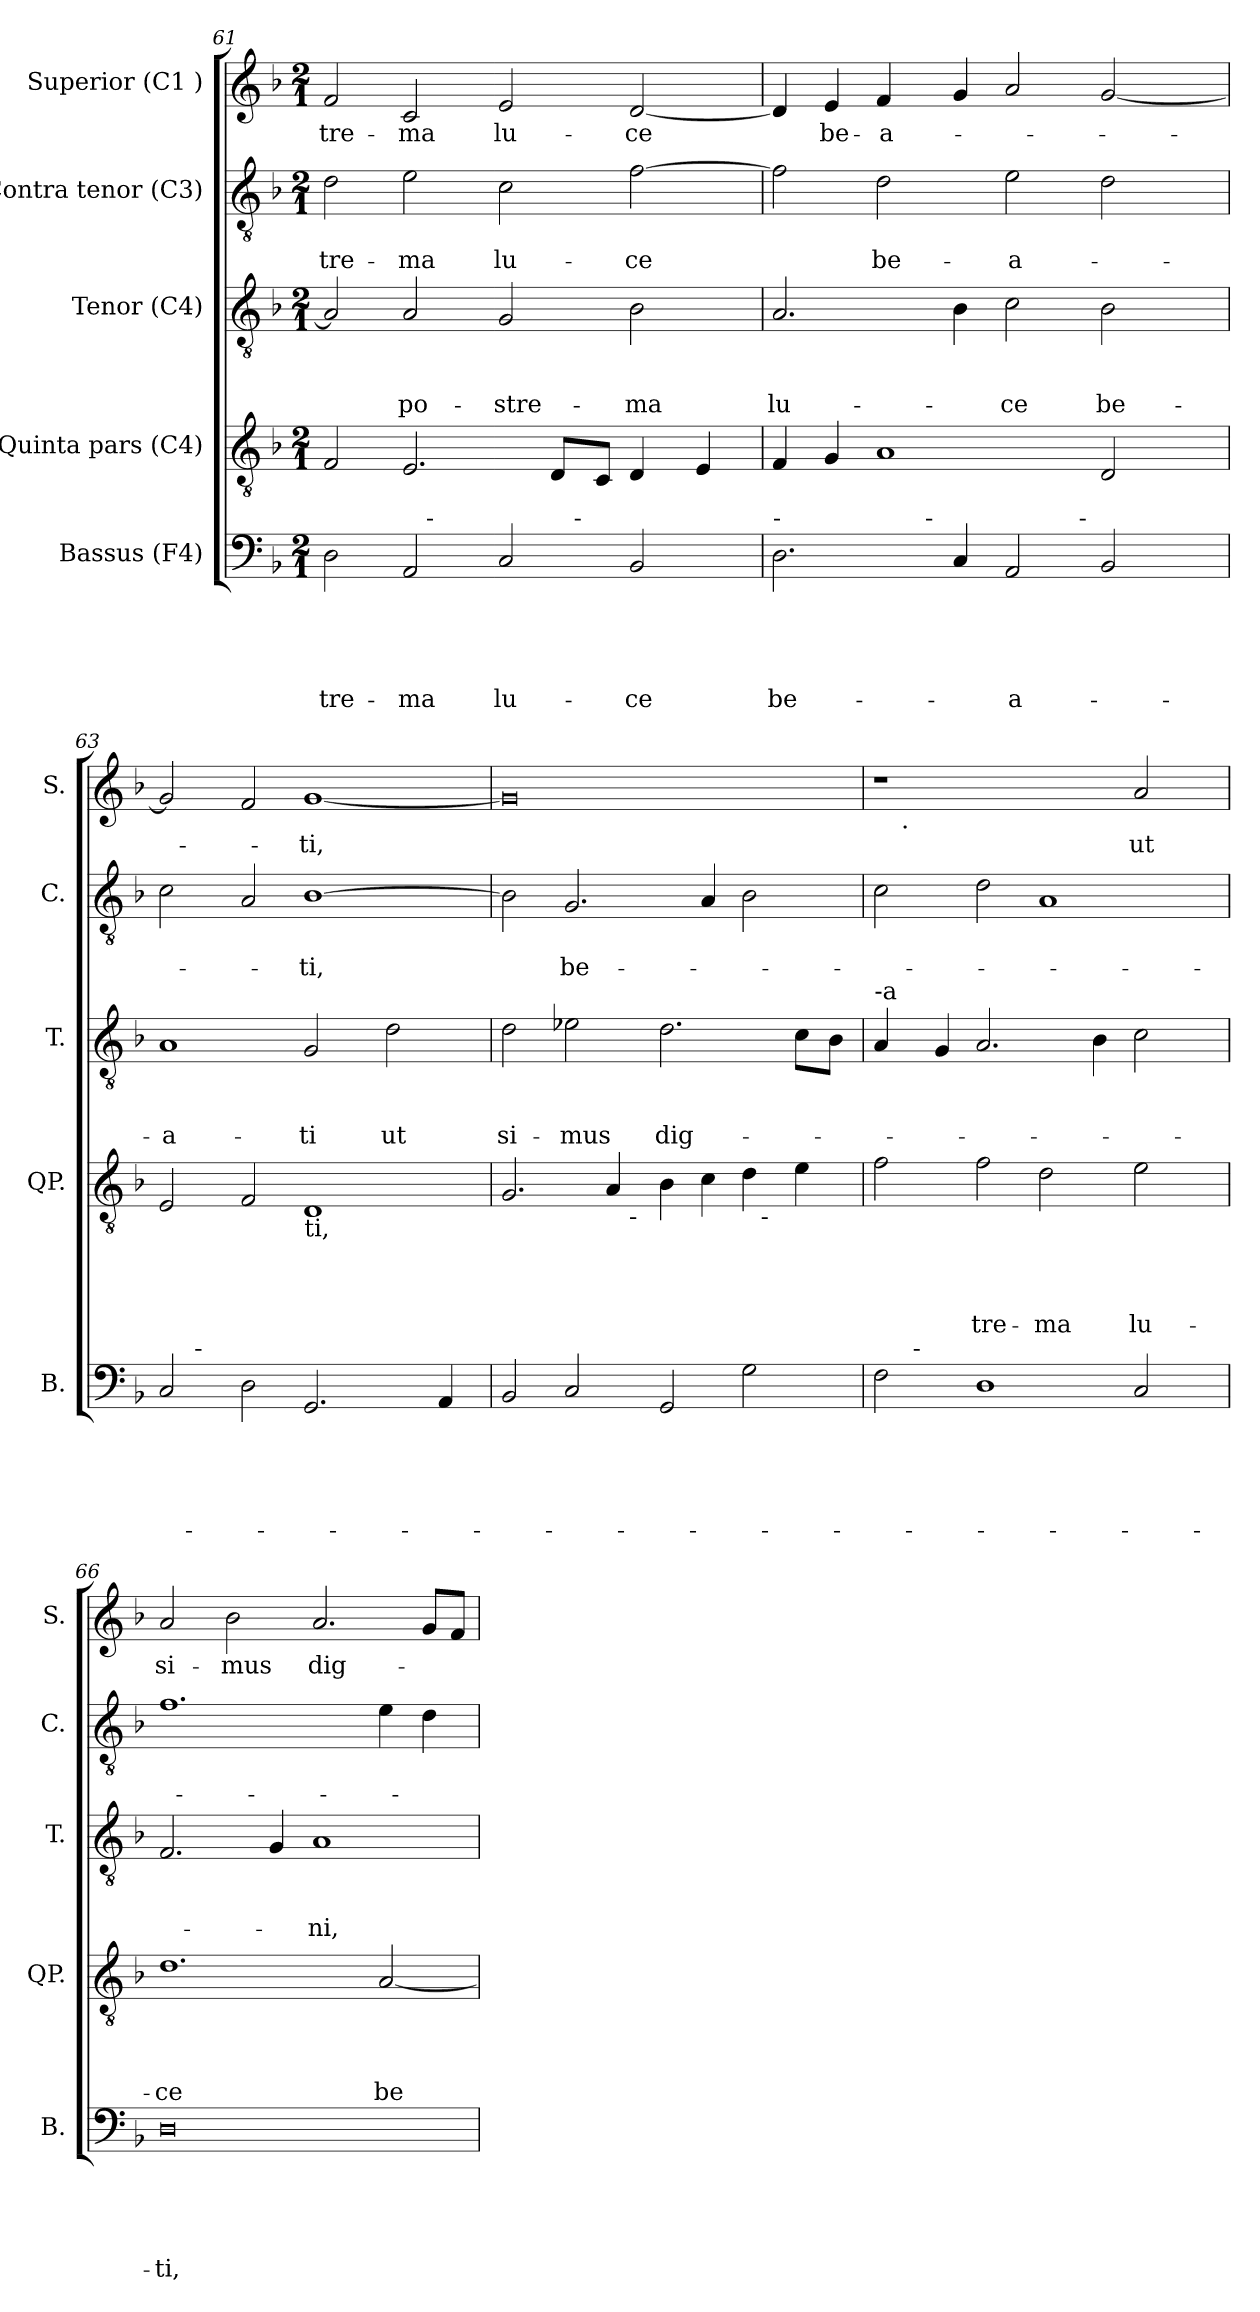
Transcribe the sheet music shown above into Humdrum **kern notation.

**kern	**text	**text	**text	**text	**text	**kern	**text	**text	**text	**text	**kern	**text	**text	**text	**kern	**text	**text	**kern	**text
*part5	*part5	*part5	*part5	*part5	*part5	*part4	*part4	*part4	*part4	*part4	*part3	*part3	*part3	*part3	*part2	*part2	*part2	*part1	*part1
*staff5	*staff5	*staff5	*staff5	*staff5	*staff5	*staff4	*staff4	*staff4	*staff4	*staff4	*staff3	*staff3	*staff3	*staff3	*staff2	*staff2	*staff2	*staff1	*staff1
*I"Bassus (F4)	*	*	*	*	*	*I"Quinta pars (C4)	*	*	*	*	*I"Tenor (C4)	*	*	*	*I"Contra tenor (C3)	*	*	*I"Superior (C1 )	*
*I'B.	*	*	*	*	*	*I'QP.	*	*	*	*	*I'T.	*	*	*	*I'C.	*	*	*I'S.	*
!!LO:LB:g=z
*clefF4	*	*	*	*	*	*clefGv2	*	*	*	*	*clefGv2	*	*	*	*clefGv2	*	*	*clefG2	*
*k[b-]	*	*	*	*	*	*k[b-]	*	*	*	*	*k[b-]	*	*	*	*k[b-]	*	*	*k[b-]	*
*F:	*	*	*	*	*	*F:	*	*	*	*	*F:	*	*	*	*F:	*	*	*F:	*
*M2/1	*	*	*	*	*	*M2/1	*	*	*	*	*M2/1	*	*	*	*M2/1	*	*	*M2/1	*
=61	=61	=61	=61	=61	=61	=61	=61	=61	=61	=61	=61	=61	=61	=61	=61	=61	=61	=61	=61
!	!	!	!	!	!LO:LY:b	!	!	!	!	!	!	!	!	!	!	!	!LO:LY:b	!	!LO:LY:b
*^	*	*	*	*	*	*	*	*	*	*	*	*	*	*	*	*	*	*	*
*	*^	*	*	*	*	*	*	*	*	*	*	*	*	*	*	*	*	*	*	*
2D\	2ryy	1ryy	.	.	.	.	-tre-	2F/	.	.	.	.	2A/]	.	.	.	2d\	.	-tre-	2f/	-tre-
!	!	!	!	!	!	!	!LO:LY:b	!	!	!	!	!	!	!	!	!LO:LY:b	!	!	!LO:LY:b	!	!LO:LY:b
2AA/	16ryy	.	.	.	.	.	-ma	2.E/	.	.	.	.	2A/	.	.	po-	2e\	.	-ma	2c/	-ma
!	!LO:TX:a:t=-	!	!	!	!	!	!	!	!	!	!	!	!	!	!	!	!	!	!	!	!
.	1ryy	.	.	.	.	.	.	.	.	.	.	.	.	.	.	.	.	.	.	.	.
!	!	!	!	!	!	!	!LO:LY:b	!	!	!	!	!	!	!	!	!LO:LY:b	!	!	!LO:LY:b	!	!LO:LY:b
2C/	.	4ryy	.	.	.	.	lu-	.	.	.	.	.	2G/	.	.	-stre-	2c\	.	lu-	2e/	lu-
.	.	16ryy	.	.	.	.	.	8D/L	.	.	.	.	.	.	.	.	.	.	.	.	.
!	!	!LO:TX:a:t=-	!	!	!	!	!	!	!	!	!	!	!	!	!	!	!	!	!	!	!
.	.	2ryy	.	.	.	.	.	.	.	.	.	.	.	.	.	.	.	.	.	.	.
.	.	.	.	.	.	.	.	8C/J	.	.	.	.	.	.	.	.	.	.	.	.	.
!	!	!	!	!	!	!	!LO:LY:b	!	!	!	!	!	!	!	!	!LO:LY:b	!	!	!LO:LY:b	!	!LO:LY:b
2BB-/	.	.	.	.	.	.	-ce	4D/	.	.	.	.	2B-\	.	.	-ma	[>2f\	.	-ce	[<2d/	-ce
.	4..ryy	.	.	.	.	.	.	.	.	.	.	.	.	.	.	.	.	.	.	.	.
.	.	.	.	.	.	.	.	4E/	.	.	.	.	.	.	.	.	.	.	.	.	.
.	.	8.ryy	.	.	.	.	.	.	.	.	.	.	.	.	.	.	.	.	.	.	.
=62	=62	=62	=62	=62	=62	=62	=62	=62	=62	=62	=62	=62	=62	=62	=62	=62	=62	=62	=62	=62	=62
!LO:TX:a:t=-	!	!	!	!	!	!	!	!	!	!	!	!	!	!	!	!	!	!	!	!	!
!	!	!	!	!	!	!	!LO:LY:b	!	!	!	!	!	!	!	!	!LO:LY:b	!	!	!	!	!
2.D\	2ryy	1ryy	.	.	.	.	be-	4F/	.	.	.	.	2.A/	.	.	lu-	2f\]	.	.	4d/]	.
!	!	!	!	!	!	!	!	!	!	!	!	!	!	!	!	!	!	!	!	!	!LO:LY:b
.	.	.	.	.	.	.	.	4G/	.	.	.	.	.	.	.	.	.	.	.	4e/	be-
!	!	!	!	!	!	!	!	!	!	!	!	!	!	!	!	!	!	!	!LO:LY:b	!	!LO:LY:b:rj
.	8ryy	.	.	.	.	.	.	1A	.	.	.	.	.	.	.	.	2d\	.	be-	4f/	-a-
.	32ryy	.	.	.	.	.	.	.	.	.	.	.	.	.	.	.	.	.	.	.	.
!	!LO:TX:a:t=-	!	!	!	!	!	!	!	!	!	!	!	!	!	!	!	!	!	!	!	!
.	1ryy	.	.	.	.	.	.	.	.	.	.	.	.	.	.	.	.	.	.	.	.
4C/	.	.	.	.	.	.	.	.	.	.	.	.	4B-\	.	.	.	.	.	.	4g/	.
!	!	!	!	!	!	!	!LO:LY:b	!	!	!	!	!	!	!	!	!LO:LY:b	!	!	!LO:LY:b	!	!
2AA/	.	4..ryy	.	.	.	.	-a-	.	.	.	.	.	2c\	.	.	-ce	2e\	.	-a-	2a/	.
!	!	!LO:TX:a:t=-	!	!	!	!	!	!	!	!	!	!	!	!	!	!	!	!	!	!	!
.	.	2ryy	.	.	.	.	.	.	.	.	.	.	.	.	.	.	.	.	.	.	.
!	!	!	!	!	!	!	!	!	!	!	!	!	!	!	!	!LO:LY:b	!	!	!	!	!
2BB-/	.	.	.	.	.	.	.	2D/	.	.	.	.	2B-\	.	.	be-	2d\	.	.	[<2g/	.
.	4ryy	.	.	.	.	.	.	.	.	.	.	.	.	.	.	.	.	.	.	.	.
.	16.ryy	.	.	.	.	.	.	.	.	.	.	.	.	.	.	.	.	.	.	.	.
.	.	16ryy	.	.	.	.	.	.	.	.	.	.	.	.	.	.	.	.	.	.	.
=63	=63	=63	=63	=63	=63	=63	=63	=63	=63	=63	=63	=63	=63	=63	=63	=63	=63	=63	=63	=63	=63
!	!	!	!	!	!	!	!	!	!	!	!	!	!	!	!	!LO:LY:b:rj	!	!	!	!	!
*	*v	*v	*	*	*	*	*	*	*	*	*	*	*	*	*	*	*	*	*	*	*
2C/	8.ryy	.	.	.	.	.	2E/	.	.	.	.	1A	.	.	-a-	2c\	.	.	2g/]	.
!	!LO:TX:a:t=-	!	!	!	!	!	!	!	!	!	!	!	!	!	!	!	!	!	!	!
.	1ryy	.	.	.	.	.	.	.	.	.	.	.	.	.	.	.	.	.	.	.
2D\	.	.	.	.	.	.	2F/	.	.	.	.	.	.	.	.	2A/	.	.	2f/	.
!	!	!	!	!	!	!	!LO:TX:b:t=ti,	!	!	!	!	!	!	!	!	!	!	!	!	!
!	!	!	!	!	!	!	!	!	!	!	!	!	!	!	!LO:LY:b	!	!	!LO:LY:b	!	!LO:LY:b
2.GG/	.	.	.	.	.	.	1D	.	.	.	.	2G/	.	.	-ti	[>1B-	.	-ti,	[<1g	-ti,
.	2ryy	.	.	.	.	.	.	.	.	.	.	.	.	.	.	.	.	.	.	.
!	!	!	!	!	!	!	!	!	!	!	!	!	!	!	!LO:LY:b	!	!	!	!	!
.	.	.	.	.	.	.	.	.	.	.	.	2d\	.	.	ut	.	.	.	.	.
.	4ryy	.	.	.	.	.	.	.	.	.	.	.	.	.	.	.	.	.	.	.
4AA/	.	.	.	.	.	.	.	.	.	.	.	.	.	.	.	.	.	.	.	.
.	16ryy	.	.	.	.	.	.	.	.	.	.	.	.	.	.	.	.	.	.	.
=64	=64	=64	=64	=64	=64	=64	=64	=64	=64	=64	=64	=64	=64	=64	=64	=64	=64	=64	=64	=64
!	!	!	!	!	!	!	!LO:TX:b:t=pos	!	!	!	!	!	!	!	!	!	!	!	!	!
!	!	!	!	!	!	!	!	!	!	!	!	!	!	!	!LO:LY:b	!	!	!	!	!
*	*	*	*	*	*	*	*^	*	*	*	*	*	*	*	*	*	*	*	*	*
*v	*v	*	*	*	*	*	*	*^	*	*	*	*	*	*	*	*	*	*	*	*	*
2BB-/	.	.	.	.	.	2.G/	2ryy	1ryy	.	.	.	.	2d\	.	.	si-	2B-\]	.	.	0g]	.
!	!	!	!	!	!	!	!	!	!	!	!	!	!	!	!	!LO:LY:b	!	!	!LO:LY:b	!	!
2C/	.	.	.	.	.	.	4ryy	.	.	.	.	.	2e-\	.	.	-mus	2.G/	.	be-	.	.
.	.	.	.	.	.	4A/	16.ryy	.	.	.	.	.	.	.	.	.	.	.	.	.	.
!	!	!	!	!	!	!	!LO:TX:b:t=-	!	!	!	!	!	!	!	!	!	!	!	!	!	!
.	.	.	.	.	.	.	1ryy	.	.	.	.	.	.	.	.	.	.	.	.	.	.
!	!	!	!	!	!	!	!	!	!	!	!	!	!	!	!	!LO:LY:b	!	!	!	!	!
2GG/	.	.	.	.	.	4B-\	.	2ryy	.	.	.	.	2.d\	.	.	dig-	.	.	.	.	.
.	.	.	.	.	.	4c\	.	.	.	.	.	.	.	.	.	.	4A/	.	.	.	.
2G\	.	.	.	.	.	4d\	.	16ryy	.	.	.	.	.	.	.	.	2B-\	.	.	.	.
!	!	!	!	!	!	!	!	!LO:TX:b:t=-	!	!	!	!	!	!	!	!	!	!	!	!	!
.	.	.	.	.	.	.	.	4..ryy	.	.	.	.	.	.	.	.	.	.	.	.	.
.	.	.	.	.	.	4e\	.	.	.	.	.	.	8c\L	.	.	.	.	.	.	.	.
.	.	.	.	.	.	.	8ryy	.	.	.	.	.	.	.	.	.	.	.	.	.	.
.	.	.	.	.	.	.	.	.	.	.	.	.	8B-\J	.	.	.	.	.	.	.	.
.	.	.	.	.	.	.	32ryy	.	.	.	.	.	.	.	.	.	.	.	.	.	.
!!LO:PB:g=z
=65	=65	=65	=65	=65	=65	=65	=65	=65	=65	=65	=65	=65	=65	=65	=65	=65	=65	=65	=65	=65	=65
!	!	!	!	!	!	!	!	!	!	!	!	!	!LO:TX:a:t=-a	!	!	!	!	!	!	!	!
*^	*	*	*	*	*	*v	*v	*v	*	*	*	*	*	*	*	*	*	*	*	*^	*
2F\	8ryy	.	.	.	.	.	2f\	.	.	.	.	4A/	.	.	.	2c\	.	.	1r	8ryy	.
!	!	!	!	!	!	!	!	!	!	!	!	!	!	!	!	!	!	!	!	!LO:TX:b:t=.	!
.	32ryy	.	.	.	.	.	.	.	.	.	.	.	.	.	.	.	.	.	.	1...ryy	.
!	!LO:TX:a:t=-	!	!	!	!	!	!	!	!	!	!	!	!	!	!	!	!	!	!	!	!
.	1ryy	.	.	.	.	.	.	.	.	.	.	.	.	.	.	.	.	.	.	.	.
.	.	.	.	.	.	.	.	.	.	.	.	4G/	.	.	.	.	.	.	.	.	.
!	!	!	!	!	!	!	!	!	!	!	!LO:LY:b	!	!	!	!	!	!	!	!	!	!
1D	.	.	.	.	.	.	2f\	.	.	.	-tre-	2.A/	.	.	.	2d\	.	.	.	.	.
!	!	!	!	!	!	!	!	!	!	!	!LO:LY:b	!	!	!	!	!	!	!	!	!	!
.	.	.	.	.	.	.	2d\	.	.	.	-ma	.	.	.	.	1A	.	.	2ryy	.	.
.	2ryy	.	.	.	.	.	.	.	.	.	.	.	.	.	.	.	.	.	.	.	.
.	.	.	.	.	.	.	.	.	.	.	.	4B-\	.	.	.	.	.	.	.	.	.
!	!	!	!	!	!	!	!	!	!	!	!LO:LY:b	!	!	!	!	!	!	!	!	!	!LO:LY:b
2C/	.	.	.	.	.	.	2e\	.	.	.	lu-	2c\	.	.	.	.	.	.	2a/	.	ut
.	4ryy	.	.	.	.	.	.	.	.	.	.	.	.	.	.	.	.	.	.	.	.
.	16.ryy	.	.	.	.	.	.	.	.	.	.	.	.	.	.	.	.	.	.	.	.
=66	=66	=66	=66	=66	=66	=66	=66	=66	=66	=66	=66	=66	=66	=66	=66	=66	=66	=66	=66	=66	=66
!	!	!	!	!	!	!LO:LY:b	!	!	!	!	!LO:LY:b	!	!	!	!	!	!	!	!	!	!LO:LY:b
*v	*v	*	*	*	*	*	*	*	*	*	*	*	*	*	*	*	*	*	*v	*v	*
0D	.	.	.	.	-ti,	1.d	.	.	.	-ce	2.F/	.	.	.	1.f	.	.	2a/	si-
!	!	!	!	!	!	!	!	!	!	!	!	!	!	!	!	!	!	!	!LO:LY:b
.	.	.	.	.	.	.	.	.	.	.	.	.	.	.	.	.	.	2b-\	-mus
.	.	.	.	.	.	.	.	.	.	.	4G/	.	.	.	.	.	.	.	.
!	!	!	!	!	!	!	!	!	!	!	!	!	!	!LO:LY:b	!	!	!	!	!LO:LY:b
.	.	.	.	.	.	.	.	.	.	.	1A	.	.	-ni,	.	.	.	2.a/	dig-
!	!	!	!	!	!	!	!	!	!	!LO:LY:b	!	!	!	!	!	!	!	!	!
.	.	.	.	.	.	[<2A/	.	.	.	be-	.	.	.	.	4e\	.	.	.	.
.	.	.	.	.	.	.	.	.	.	.	.	.	.	.	4d\	.	.	8g/L	.
.	.	.	.	.	.	.	.	.	.	.	.	.	.	.	.	.	.	8f/J	.
=	=	=	=	=	=	=	=	=	=	=	=	=	=	=	=	=	=	=	=
*-	*-	*-	*-	*-	*-	*-	*-	*-	*-	*-	*-	*-	*-	*-	*-	*-	*-	*-	*-
